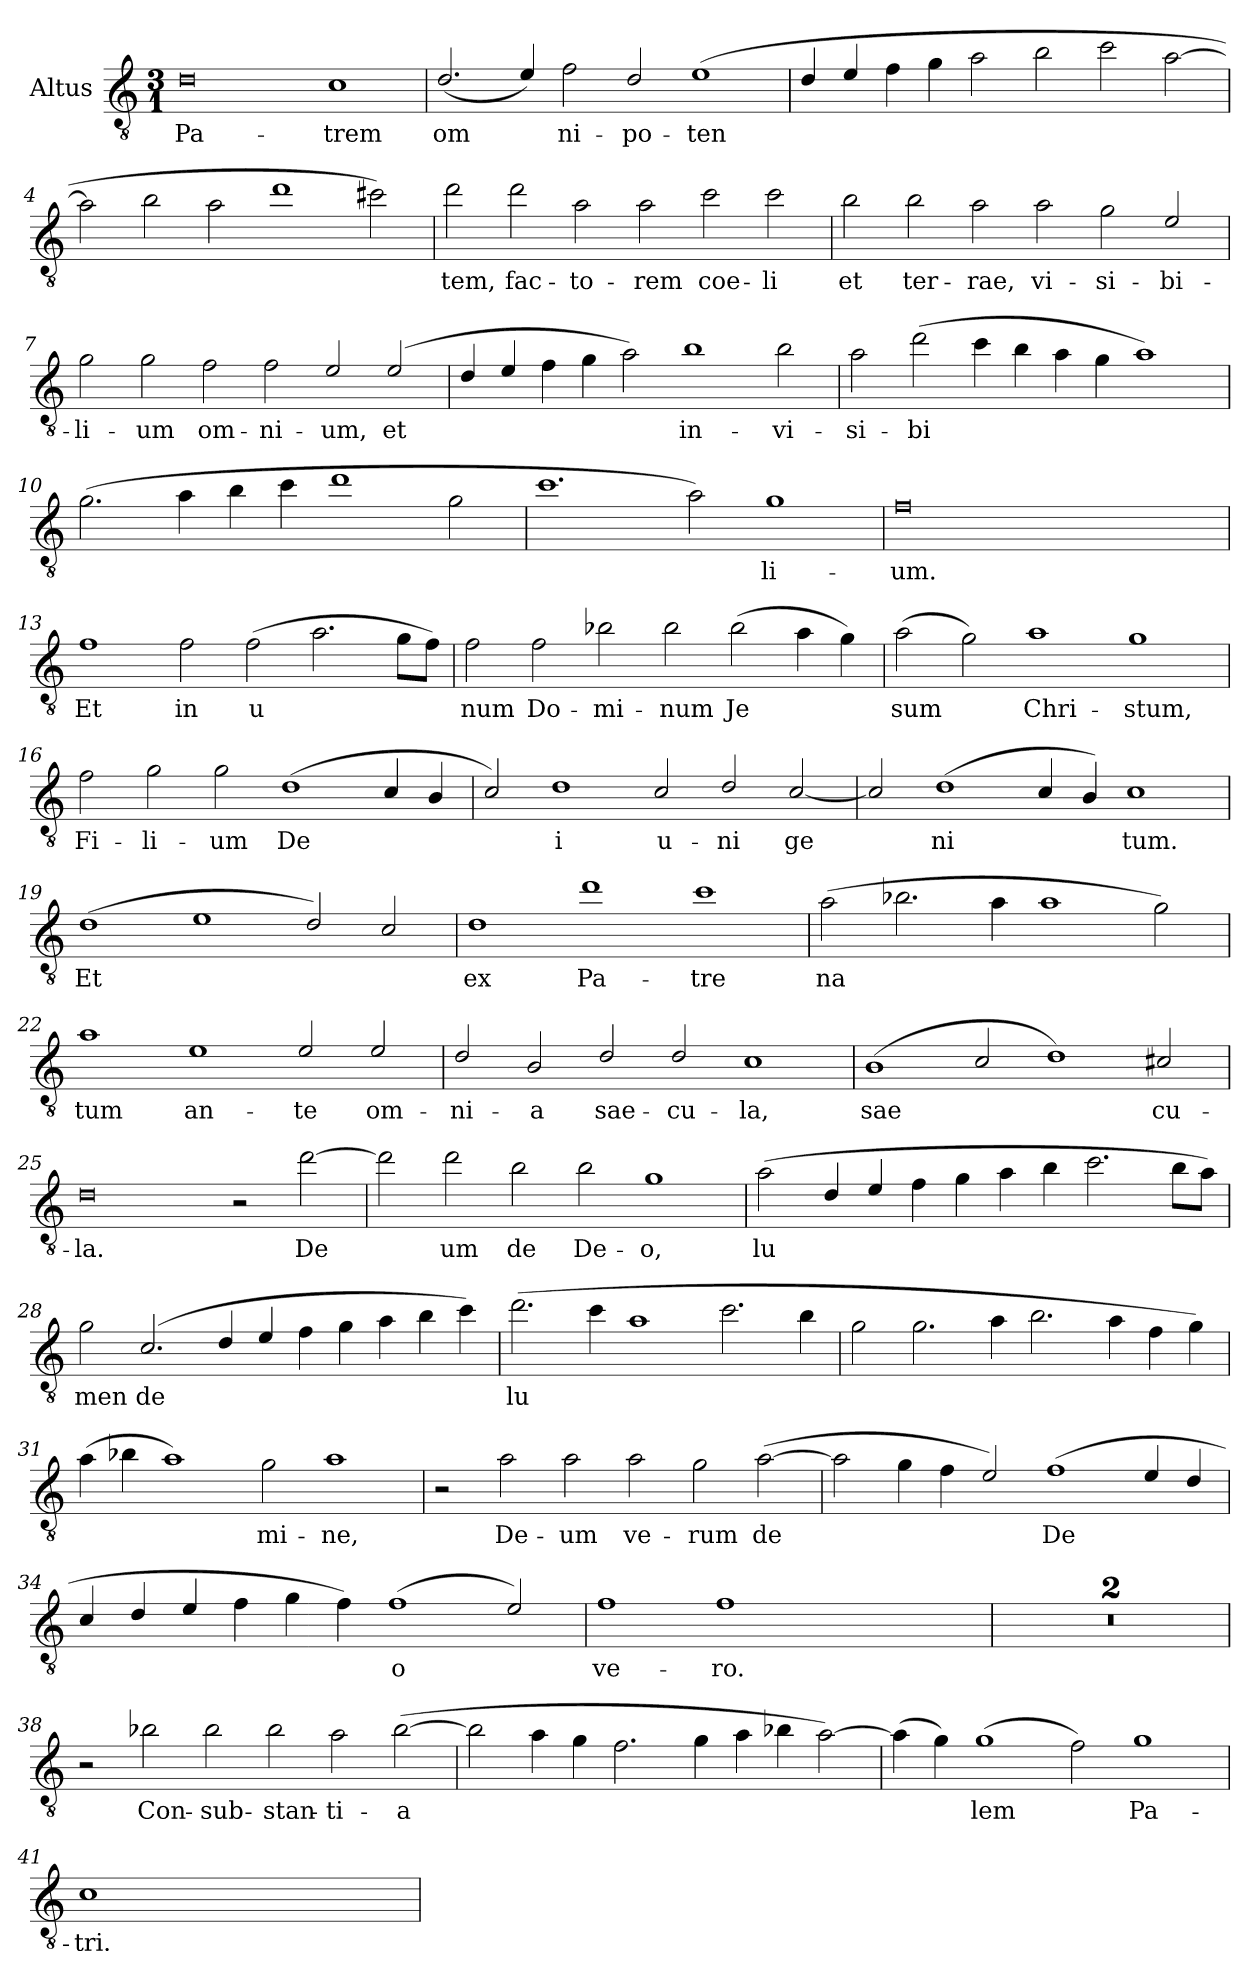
**kern	**text
*part1	*part1
*staff1	*staff1
*I"Altus	*
*I'A	*
*clefGv2	*
*ITrd4c7	*
*k[b-]	*
*M3/1	*
=1	=1
!	!LO:LY:b
0G	Pa-
!	!LO:LY:b
1F	trem
=2	=2
!	!LO:LY:b
(2.G/	om
4A/)	.
!	!LO:LY:b
2B-\	ni-
!	!LO:LY:b
2G/	po-
!	!LO:LY:b
(1A	ten
=3	=3
4G/	.
4A/	.
4B-\	.
4c\	.
2d\	.
2e\	.
2f\	.
[2d\	.
!!LO:LB:g=z
=4	=4
2d\]	.
2e\	.
2d\	.
1g	.
2f#X\)	.
=5	=5
!	!LO:LY:b
2g\	tem,
!	!LO:LY:b
2g\	fac-
!	!LO:LY:b
2d\	to-
!	!LO:LY:b
2d\	rem
!	!LO:LY:b
2f\	coe-
!	!LO:LY:b
2f\	li
!!LO:LB:g=z
=6	=6
!	!LO:LY:b
2e\	et
!	!LO:LY:b
2e\	ter-
!	!LO:LY:b
2d\	rae,
!	!LO:LY:b
2d\	vi-
!	!LO:LY:b
2c\	si-
!	!LO:LY:b
2A/	bi-
=7	=7
!	!LO:LY:b
2c\	li-
!	!LO:LY:b
2c\	um
!	!LO:LY:b
2B-\	om-
!	!LO:LY:b
2B-\	ni-
!	!LO:LY:b
2A/	um,
!	!LO:LY:b
(2A/	et
=8	=8
4G/	.
4A/	.
4B-\	.
4c\	.
2d\)	.
!	!LO:LY:b
1e	in-
!	!LO:LY:b
2e\	vi-
!!LO:LB:g=z
=9	=9
!	!LO:LY:b
2d\	si-
!	!LO:LY:b
(2g\	bi
4f\	.
4e\	.
4d\	.
4c\	.
1d)	.
!!LO:LB:g=z
=10	=10
(2.c\	.
4d\	.
4e\	.
4f\	.
1g	.
2c\	.
=11	=11
1.f	.
2d\)	.
!	!LO:LY:b
1c	li-
=12	=12
!	!LO:LY:b
0B-	um.
2ryy	.
2ryy	.
=13	=13
!	!LO:LY:b
1B-	Et
!	!LO:LY:b
2B-\	in
!	!LO:LY:b
(2B-\	u
2.d\	.
8c\L	.
8B-\J)	.
!!LO:LB:g=z
=14	=14
!	!LO:LY:b
2B-\	num
!	!LO:LY:b
2B-\	Do-
!	!LO:LY:b
2e-X\	mi-
!	!LO:LY:b
2e-\	num
!	!LO:LY:b
(2e-\	Je
4d\	.
4c\)	.
=15	=15
!	!LO:LY:b
(2d\	sum
2c\)	.
!	!LO:LY:b
1d	Chri-
!	!LO:LY:b
1c	stum,
=16	=16
!	!LO:LY:b
2B-\	Fi-
!	!LO:LY:b
2c\	li-
!	!LO:LY:b
2c\	um
!	!LO:LY:b
(1G	De
4F/	.
4E/	.
!!LO:LB:g=z
=17	=17
2F/)	.
!	!LO:LY:b
1G	i
!	!LO:LY:b
2F/	u-
!	!LO:LY:b
2G/	ni
!	!LO:LY:b
[2F/	ge
=18	=18
2F/]	.
!	!LO:LY:b
(1G	ni
4F/	.
4E/)	.
!	!LO:LY:b
1F	tum.
!!LO:LB:g=z
=19	=19
!	!LO:LY:b
(1G	Et
1A	.
2G/)	.
2F/	.
=20	=20
!	!LO:LY:b
1G	ex
!	!LO:LY:b
1g	Pa-
!	!LO:LY:b
1f	tre
=21	=21
!	!LO:LY:b
(2d\	na
2.e-X\	.
4d\	.
1d	.
2c\)	.
=22	=22
!	!LO:LY:b
1d	tum
!	!LO:LY:b
1A	an-
!	!LO:LY:b
2A/	te
!	!LO:LY:b
2A/	om-
!!LO:LB:g=z
=23	=23
!	!LO:LY:b
2G/	ni-
!	!LO:LY:b
2E/	a
!	!LO:LY:b
2G/	sae-
!	!LO:LY:b
2G/	cu-
!	!LO:LY:b
1F	la,
=24	=24
!	!LO:LY:b
(1E	sae
2F/	.
1G)	.
!	!LO:LY:b
2F#X/	cu-
=25	=25
!	!LO:LY:b
0G	la.
2r	.
!	!LO:LY:b
[2g\	De
!!LO:LB:g=z
=26	=26
2g\]	.
!	!LO:LY:b
2g\	um
!	!LO:LY:b
2e\	de
!	!LO:LY:b
2e\	De-
!	!LO:LY:b
1c	o,
!!LO:LB:g=z
=27	=27
!	!LO:LY:b
(2d\	lu
4G/	.
4A/	.
4B-\	.
4c\	.
4d\	.
4e\	.
2.f\	.
8e\L	.
8d\J)	.
=28	=28
!	!LO:LY:b
2c\	men
!	!LO:LY:b
(2.F/	de
4G/	.
4A/	.
4B-\	.
4c\	.
4d\	.
4e\	.
4f\)	.
=29	=29
!	!LO:LY:b
(2.g\	lu
4f\	.
1d	.
2.f\	.
4e\	.
!!LO:LB:g=z
=30	=30
2c\	.
2.c\	.
4d\	.
2.e\	.
4d\	.
4B-\	.
4c\)	.
!!LO:PB:g=z
=31	=31
(4d\	.
4e-X\	.
1d)	.
!	!LO:LY:b
2c\	mi-
!	!LO:LY:b
1d	ne,
=32	=32
2r	.
!	!LO:LY:b
2d\	De-
!	!LO:LY:b
2d\	um
!	!LO:LY:b
2d\	ve-
!	!LO:LY:b
2c\	rum
!	!LO:LY:b
([2d\	de
=33	=33
2d\]	.
4c\	.
4B-\	.
2A/)	.
!	!LO:LY:b
(1B-	De
4A/	.
4G/	.
!!LO:LB:g=z
=34	=34
4F/	.
4G/	.
4A/	.
4B-\	.
4c\	.
4B-\)	.
!	!LO:LY:b
(1B-	o
2A/)	.
!!LO:LB:g=z
=35	=35
!	!LO:LY:b
1B-	ve-
!	!LO:LY:b
1B-	ro.
2ryy	.
2ryy	.
=36	=36
0.ryy	.
=37	=37
0.ryy	.
=38	=38
2r	.
!	!LO:LY:b
2e-X\	Con-
!	!LO:LY:b
2e-\	sub-
!	!LO:LY:b
2e-\	stan-
!	!LO:LY:b
2d\	ti-
!	!LO:LY:b
([2e-\	a
!!LO:LB:g=z
=39	=39
2e-\]	.
4d\	.
4c\	.
2.B-\	.
4c\	.
4d\	.
4e-X\	.
[2d\)	.
!!LO:LB:g=z
=40	=40
(4d\]	.
4c\)	.
!	!LO:LY:b
(1c	lem
2B-\)	.
!	!LO:LY:b
1c	Pa-
=41	=41
!	!LO:LY:b
1F	tri.
2ryy	.
2ryy	.
2ryy	.
2ryy	.
=	=
*-	*-
